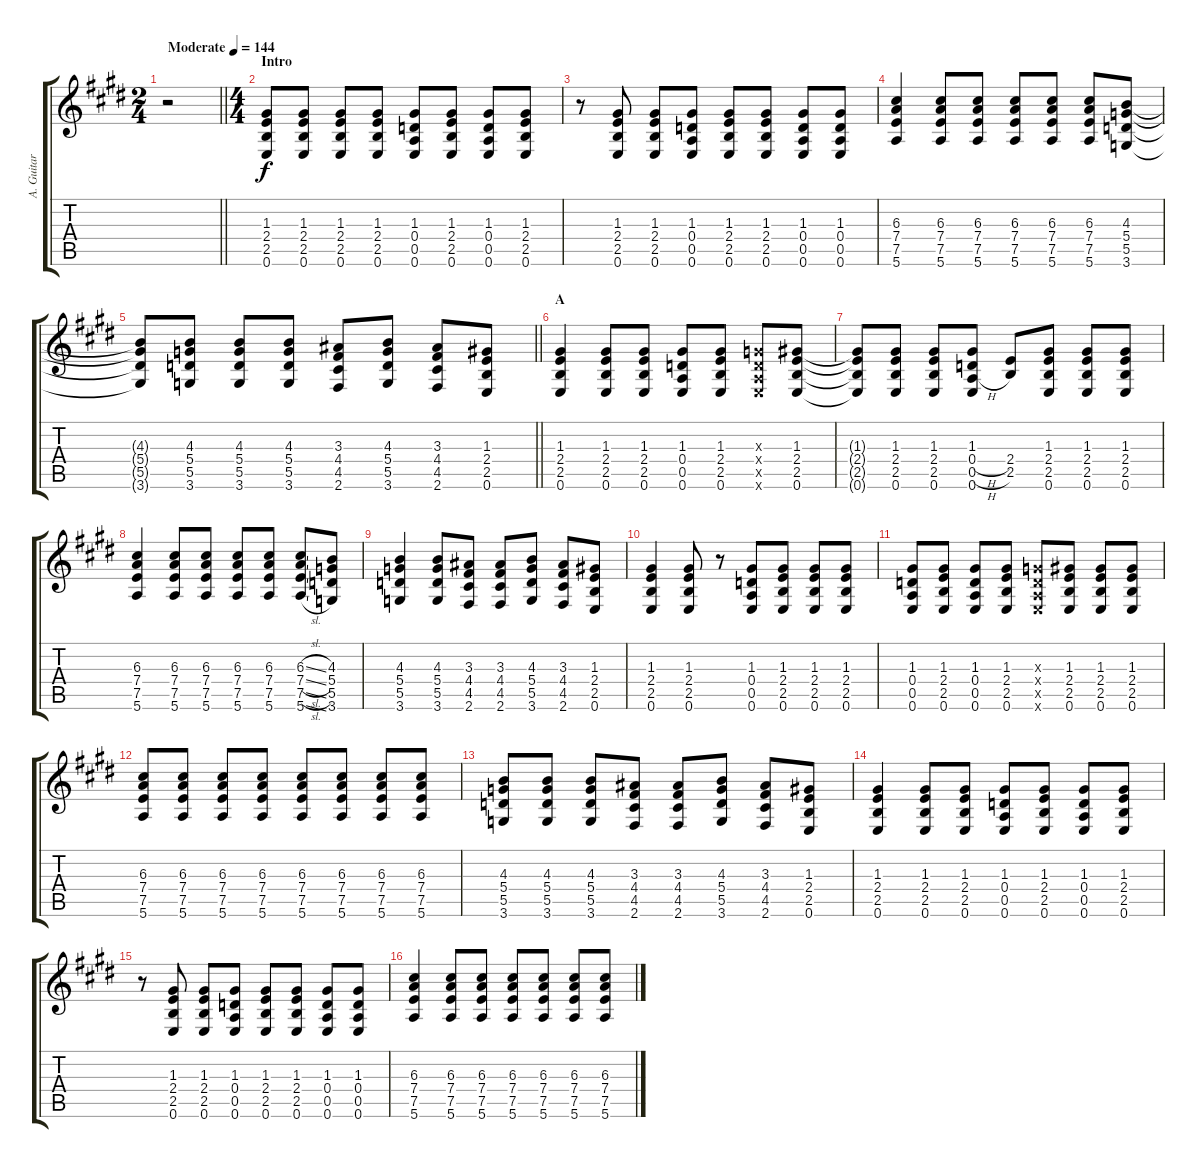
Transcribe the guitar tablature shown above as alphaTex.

\track ("A. Guitar II" "A. Guitar ") {instrument acousticguitarsteel}
\staff {score tabs}
\tuning (E4 B3 G3 D3 A2 E2) {hide}
\ts (2 4)
\tempo (144 "Moderate")
\clef g2
\barLineRight lightlight
\ks e
r.2{dy f instrument acousticguitarsteel} |
\ts (4 4)
\section ("" "Intro")
(1.3 2.4 2.5 0.6).8 (1.3 2.4 2.5 0.6).8 (1.3 2.4 2.5 0.6).8 (1.3 2.4 2.5 0.6).8 (1.3 0.4 0.5 0.6).8 (1.3 2.4 2.5 0.6).8 (1.3 0.4 0.5 0.6).8 (1.3 2.4 2.5 0.6).8 |
r.8 (1.3 2.4 2.5 0.6).8 (1.3 2.4 2.5 0.6).8 (1.3 0.4 0.5 0.6).8 (1.3 2.4 2.5 0.6).8 (1.3 2.4 2.5 0.6).8 (1.3 0.4 0.5 0.6).8 (1.3 0.4 0.5 0.6).8 |
(6.3 7.4 7.5 5.6).4 (6.3 7.4 7.5 5.6).8 (6.3 7.4 7.5 5.6).8 (6.3 7.4 7.5 5.6).8 (6.3 7.4 7.5 5.6).8 (6.3 7.4 7.5 5.6).8 (4.3 5.4 5.5 3.6).8 |
\barLineRight lightlight
(4.3{t} 5.4{t} 5.5{t} 3.6{t}).8 (4.3 5.4 5.5 3.6).8 (4.3 5.4 5.5 3.6).8 (4.3 5.4 5.5 3.6).8 (3.3 4.4 4.5 2.6).8 (4.3 5.4 5.5 3.6).8 (3.3 4.4 4.5 2.6).8 (1.3 2.4 2.5 0.6).8 |
\section ("" "A")
(1.3 2.4 2.5 0.6).4 (1.3 2.4 2.5 0.6).8 (1.3 2.4 2.5 0.6).8 (1.3 0.4 0.5 0.6).8 (1.3 2.4 2.5 0.6).8 (0.3{x} 0.4{x} 0.5{x} 0.6{x}).8 (1.3 2.4 2.5 0.6).8 |
(1.3{t} 2.4{t} 2.5{t} 0.6{t}).8 (1.3 2.4 2.5 0.6).8 (1.3 2.4 2.5 0.6).8 (1.3 0.4{h} 0.5{h} 0.6).8 (2.4 2.5).8 (1.3 2.4 2.5 0.6).8 (1.3 2.4 2.5 0.6).8 (1.3 2.4 2.5 0.6).8 |
(6.3 7.4 7.5 5.6).4 (6.3 7.4 7.5 5.6).8 (6.3 7.4 7.5 5.6).8 (6.3 7.4 7.5 5.6).8 (6.3 7.4 7.5 5.6).8 (6.3{sl} 7.4{sl} 7.5{sl} 5.6{sl}).8 (4.3 5.4 5.5 3.6).8 |
(4.3 5.4 5.5 3.6).4 (4.3 5.4 5.5 3.6).8 (3.3 4.4 4.5 2.6).8 (3.3 4.4 4.5 2.6).8 (4.3 5.4 5.5 3.6).8 (3.3 4.4 4.5 2.6).8 (1.3 2.4 2.5 0.6).8 |
(1.3 2.4 2.5 0.6).4 (1.3 2.4 2.5 0.6).8 r.8 (1.3 0.4 0.5 0.6).8 (1.3 2.4 2.5 0.6).8 (1.3 2.4 2.5 0.6).8 (1.3 2.4 2.5 0.6).8 |
(1.3 0.4 0.5 0.6).8 (1.3 2.4 2.5 0.6).8 (1.3 0.4 0.5 0.6).8 (1.3 2.4 2.5 0.6).8 (0.3{x} 0.4{x} 0.5{x} 0.6{x}).8 (1.3 2.4 2.5 0.6).8 (1.3 2.4 2.5 0.6).8 (1.3 2.4 2.5 0.6).8 |
(6.3 7.4 7.5 5.6).8 (6.3 7.4 7.5 5.6).8 (6.3 7.4 7.5 5.6).8 (6.3 7.4 7.5 5.6).8 (6.3 7.4 7.5 5.6).8 (6.3 7.4 7.5 5.6).8 (6.3 7.4 7.5 5.6).8 (6.3 7.4 7.5 5.6).8 |
(4.3 5.4 5.5 3.6).8 (4.3 5.4 5.5 3.6).8 (4.3 5.4 5.5 3.6).8 (3.3 4.4 4.5 2.6).8 (3.3 4.4 4.5 2.6).8 (4.3 5.4 5.5 3.6).8 (3.3 4.4 4.5 2.6).8 (1.3 2.4 2.5 0.6).8 |
(1.3 2.4 2.5 0.6).4 (1.3 2.4 2.5 0.6).8 (1.3 2.4 2.5 0.6).8 (1.3 0.4 0.5 0.6).8 (1.3 2.4 2.5 0.6).8 (1.3 0.4 0.5 0.6).8 (1.3 2.4 2.5 0.6).8 |
r.8 (1.3 2.4 2.5 0.6).8 (1.3 2.4 2.5 0.6).8 (1.3 0.4 0.5 0.6).8 (1.3 2.4 2.5 0.6).8 (1.3 2.4 2.5 0.6).8 (1.3 0.4 0.5 0.6).8 (1.3 0.4 0.5 0.6).8 |
(6.3 7.4 7.5 5.6).4 (6.3 7.4 7.5 5.6).8 (6.3 7.4 7.5 5.6).8 (6.3 7.4 7.5 5.6).8 (6.3 7.4 7.5 5.6).8 (6.3 7.4 7.5 5.6).8 (6.3 7.4 7.5 5.6).8
